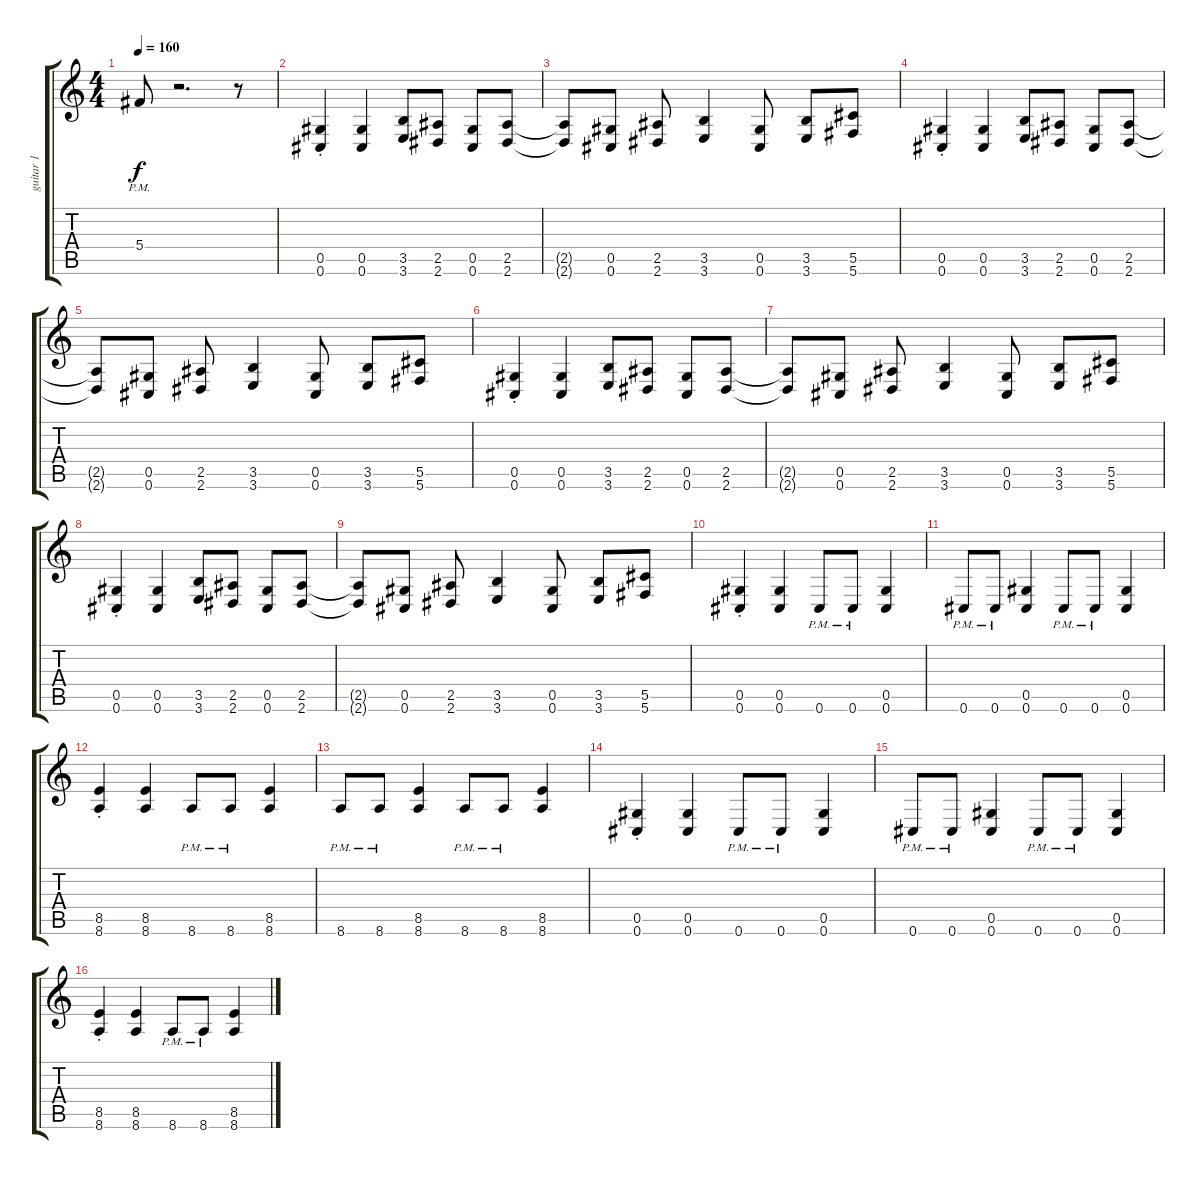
\track ("guitar 1" "guitar 1") {instrument distortionguitar}
\staff {score tabs}
\tuning (Eb4 Bb3 Gb3 Db3 Ab2 Db2) {hide}
\ts (4 4)
\tempo 160
\clef g2
\ks c
5.4{pm}.8{dy f} r.2{d} r.8 |
(0.5{st} 0.6{st}).4 (0.5 0.6).4 (3.5 3.6).8 (2.5 2.6).8 (0.5 0.6).8 (2.5 2.6).8 |
(2.5{t} 2.6{t}).8 (0.5 0.6).8 (2.5 2.6).8 (3.5 3.6).4 (0.5 0.6).8 (3.5 3.6).8 (5.5 5.6).8 |
(0.5{st} 0.6{st}).4 (0.5 0.6).4 (3.5 3.6).8 (2.5 2.6).8 (0.5 0.6).8 (2.5 2.6).8 |
(2.5{t} 2.6{t}).8 (0.5 0.6).8 (2.5 2.6).8 (3.5 3.6).4 (0.5 0.6).8 (3.5 3.6).8 (5.5 5.6).8 |
(0.5{st} 0.6{st}).4 (0.5 0.6).4 (3.5 3.6).8 (2.5 2.6).8 (0.5 0.6).8 (2.5 2.6).8 |
(2.5{t} 2.6{t}).8 (0.5 0.6).8 (2.5 2.6).8 (3.5 3.6).4 (0.5 0.6).8 (3.5 3.6).8 (5.5 5.6).8 |
(0.5{st} 0.6{st}).4 (0.5 0.6).4 (3.5 3.6).8 (2.5 2.6).8 (0.5 0.6).8 (2.5 2.6).8 |
(2.5{t} 2.6{t}).8 (0.5 0.6).8 (2.5 2.6).8 (3.5 3.6).4 (0.5 0.6).8 (3.5 3.6).8 (5.5 5.6).8 |
(0.5{st} 0.6{st}).4 (0.5 0.6).4 0.6{pm}.8 0.6{pm}.8 (0.5 0.6).4 |
0.6{pm}.8 0.6{pm}.8 (0.5 0.6).4 0.6{pm}.8 0.6{pm}.8 (0.5 0.6).4 |
(8.5{st} 8.6{st}).4 (8.5 8.6).4 8.6{pm}.8 8.6{pm}.8 (8.5 8.6).4 |
8.6{pm}.8 8.6{pm}.8 (8.5 8.6).4 8.6{pm}.8 8.6{pm}.8 (8.5 8.6).4 |
(0.5{st} 0.6{st}).4 (0.5 0.6).4 0.6{pm}.8 0.6{pm}.8 (0.5 0.6).4 |
0.6{pm}.8 0.6{pm}.8 (0.5 0.6).4 0.6{pm}.8 0.6{pm}.8 (0.5 0.6).4 |
(8.5{st} 8.6{st}).4 (8.5 8.6).4 8.6{pm}.8 8.6{pm}.8 (8.5 8.6).4
